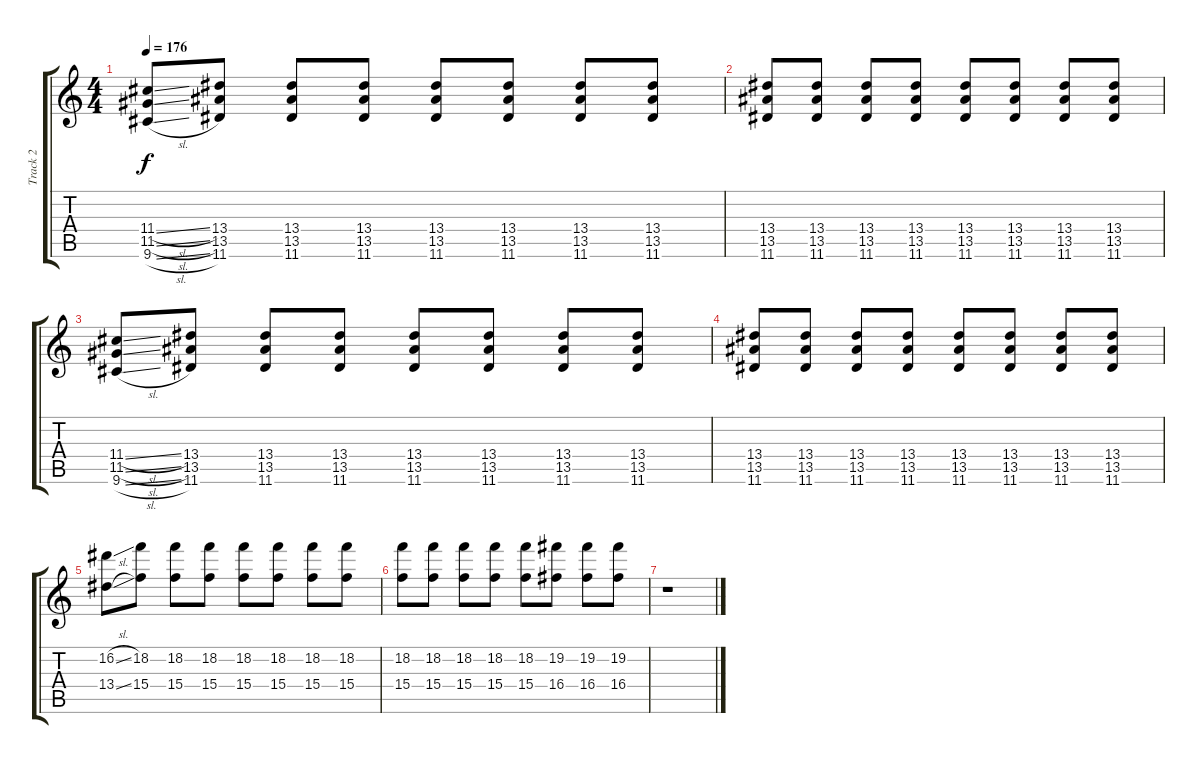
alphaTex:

\track ("Track 2" "Track 2") {instrument overdrivenguitar}
\staff {score tabs}
\tuning (E4 B3 G3 D3 A2 E2) {hide}
\ts (4 4)
\tempo 176
\clef g2
\ks c
(11.4{sl} 11.5{sl} 9.6{sl}).8{dy f} (13.4 13.5 11.6).8 (13.4 13.5 11.6).8 (13.4 13.5 11.6).8 (13.4 13.5 11.6).8 (13.4 13.5 11.6).8 (13.4 13.5 11.6).8 (13.4 13.5 11.6).8 |
(13.4 13.5 11.6).8 (13.4 13.5 11.6).8 (13.4 13.5 11.6).8 (13.4 13.5 11.6).8 (13.4 13.5 11.6).8 (13.4 13.5 11.6).8 (13.4 13.5 11.6).8 (13.4 13.5 11.6).8 |
(11.4{sl} 11.5{sl} 9.6{sl}).8 (13.4 13.5 11.6).8 (13.4 13.5 11.6).8 (13.4 13.5 11.6).8 (13.4 13.5 11.6).8 (13.4 13.5 11.6).8 (13.4 13.5 11.6).8 (13.4 13.5 11.6).8 |
(13.4 13.5 11.6).8 (13.4 13.5 11.6).8 (13.4 13.5 11.6).8 (13.4 13.5 11.6).8 (13.4 13.5 11.6).8 (13.4 13.5 11.6).8 (13.4 13.5 11.6).8 (13.4 13.5 11.6).8 |
(16.2{sl} 13.4{sl}).8 (18.2 15.4).8 (18.2 15.4).8 (18.2 15.4).8 (18.2 15.4).8 (18.2 15.4).8 (18.2 15.4).8 (18.2 15.4).8 |
(18.2 15.4).8 (18.2 15.4).8 (18.2 15.4).8 (18.2 15.4).8 (18.2 15.4).8 (19.2 16.4).8 (19.2 16.4).8 (19.2 16.4).8 |
r.1
